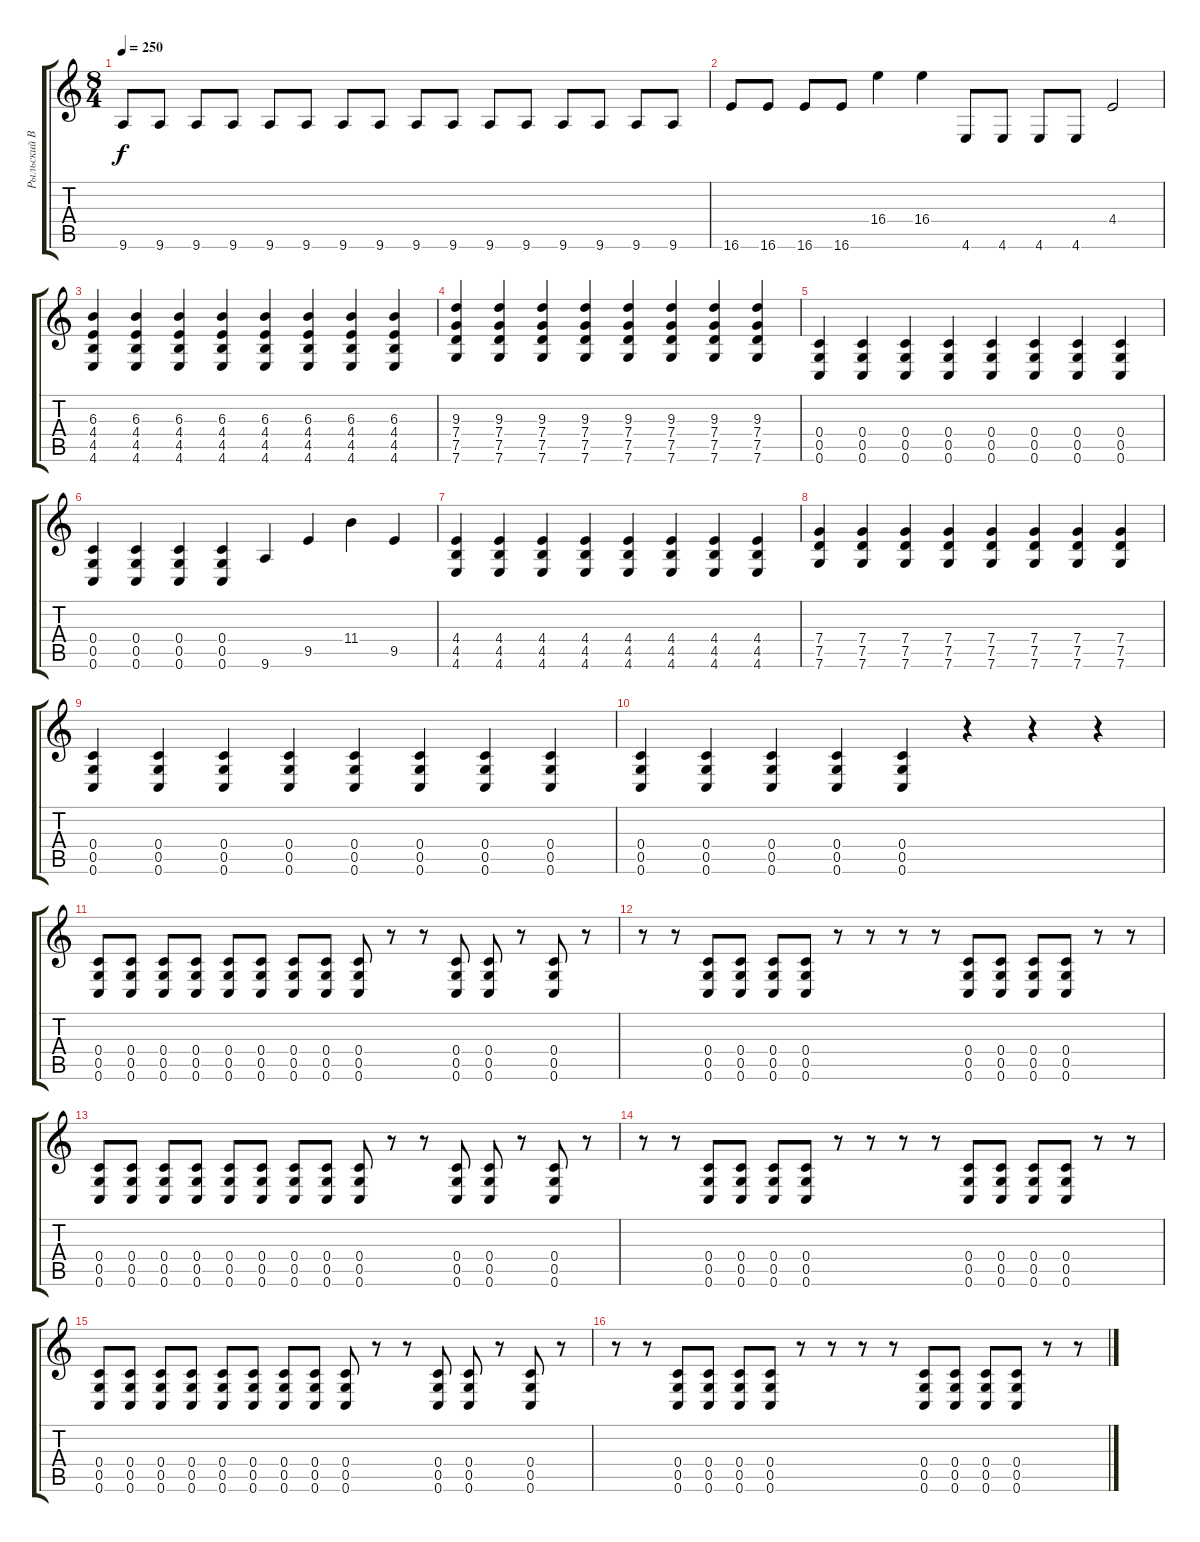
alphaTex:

\track ("Рыльский Владислав" "Рыльский В") {instrument distortionguitar}
\staff {score tabs}
\tuning (D4 A3 F3 C3 G2 C2) {hide}
\ts (8 4)
\tempo 250
\clef g2
\ks c
9.6.8{dy f} 9.6.8 9.6.8 9.6.8 9.6.8 9.6.8 9.6.8 9.6.8 9.6.8 9.6.8 9.6.8 9.6.8 9.6.8 9.6.8 9.6.8 9.6.8 |
16.6.8 16.6.8 16.6.8 16.6.8 16.4.4 16.4.4 4.6.8 4.6.8 4.6.8 4.6.8 4.4.2 |
(6.3 4.4 4.5 4.6).4 (6.3 4.4 4.5 4.6).4 (6.3 4.4 4.5 4.6).4 (6.3 4.4 4.5 4.6).4 (6.3 4.4 4.5 4.6).4 (6.3 4.4 4.5 4.6).4 (6.3 4.4 4.5 4.6).4 (6.3 4.4 4.5 4.6).4 |
(9.3 7.4 7.5 7.6).4 (9.3 7.4 7.5 7.6).4 (9.3 7.4 7.5 7.6).4 (9.3 7.4 7.5 7.6).4 (9.3 7.4 7.5 7.6).4 (9.3 7.4 7.5 7.6).4 (9.3 7.4 7.5 7.6).4 (9.3 7.4 7.5 7.6).4 |
(0.4 0.5 0.6).4 (0.4 0.5 0.6).4 (0.4 0.5 0.6).4 (0.4 0.5 0.6).4 (0.4 0.5 0.6).4 (0.4 0.5 0.6).4 (0.4 0.5 0.6).4 (0.4 0.5 0.6).4 |
(0.4 0.5 0.6).4 (0.4 0.5 0.6).4 (0.4 0.5 0.6).4 (0.4 0.5 0.6).4 9.6.4 9.5.4 11.4.4 9.5.4 |
(4.4 4.5 4.6).4 (4.4 4.5 4.6).4 (4.4 4.5 4.6).4 (4.4 4.5 4.6).4 (4.4 4.5 4.6).4 (4.4 4.5 4.6).4 (4.4 4.5 4.6).4 (4.4 4.5 4.6).4 |
(7.4 7.5 7.6).4 (7.4 7.5 7.6).4 (7.4 7.5 7.6).4 (7.4 7.5 7.6).4 (7.4 7.5 7.6).4 (7.4 7.5 7.6).4 (7.4 7.5 7.6).4 (7.4 7.5 7.6).4 |
(0.4 0.5 0.6).4 (0.4 0.5 0.6).4 (0.4 0.5 0.6).4 (0.4 0.5 0.6).4 (0.4 0.5 0.6).4 (0.4 0.5 0.6).4 (0.4 0.5 0.6).4 (0.4 0.5 0.6).4 |
(0.4 0.5 0.6).4 (0.4 0.5 0.6).4 (0.4 0.5 0.6).4 (0.4 0.5 0.6).4 (0.4 0.5 0.6).4 r.4 r.4 r.4 |
(0.4 0.5 0.6).8 (0.4 0.5 0.6).8 (0.4 0.5 0.6).8 (0.4 0.5 0.6).8 (0.4 0.5 0.6).8 (0.4 0.5 0.6).8 (0.4 0.5 0.6).8 (0.4 0.5 0.6).8 (0.4 0.5 0.6).8 r.8 r.8 (0.4 0.5 0.6).8 (0.4 0.5 0.6).8 r.8 (0.4 0.5 0.6).8 r.8 |
r.8 r.8 (0.4 0.5 0.6).8 (0.4 0.5 0.6).8 (0.4 0.5 0.6).8 (0.4 0.5 0.6).8 r.8 r.8 r.8 r.8 (0.4 0.5 0.6).8 (0.4 0.5 0.6).8 (0.4 0.5 0.6).8 (0.4 0.5 0.6).8 r.8 r.8 |
(0.4 0.5 0.6).8 (0.4 0.5 0.6).8 (0.4 0.5 0.6).8 (0.4 0.5 0.6).8 (0.4 0.5 0.6).8 (0.4 0.5 0.6).8 (0.4 0.5 0.6).8 (0.4 0.5 0.6).8 (0.4 0.5 0.6).8 r.8 r.8 (0.4 0.5 0.6).8 (0.4 0.5 0.6).8 r.8 (0.4 0.5 0.6).8 r.8 |
r.8 r.8 (0.4 0.5 0.6).8 (0.4 0.5 0.6).8 (0.4 0.5 0.6).8 (0.4 0.5 0.6).8 r.8 r.8 r.8 r.8 (0.4 0.5 0.6).8 (0.4 0.5 0.6).8 (0.4 0.5 0.6).8 (0.4 0.5 0.6).8 r.8 r.8 |
(0.4 0.5 0.6).8 (0.4 0.5 0.6).8 (0.4 0.5 0.6).8 (0.4 0.5 0.6).8 (0.4 0.5 0.6).8 (0.4 0.5 0.6).8 (0.4 0.5 0.6).8 (0.4 0.5 0.6).8 (0.4 0.5 0.6).8 r.8 r.8 (0.4 0.5 0.6).8 (0.4 0.5 0.6).8 r.8 (0.4 0.5 0.6).8 r.8 |
r.8 r.8 (0.4 0.5 0.6).8 (0.4 0.5 0.6).8 (0.4 0.5 0.6).8 (0.4 0.5 0.6).8 r.8 r.8 r.8 r.8 (0.4 0.5 0.6).8 (0.4 0.5 0.6).8 (0.4 0.5 0.6).8 (0.4 0.5 0.6).8 r.8 r.8
